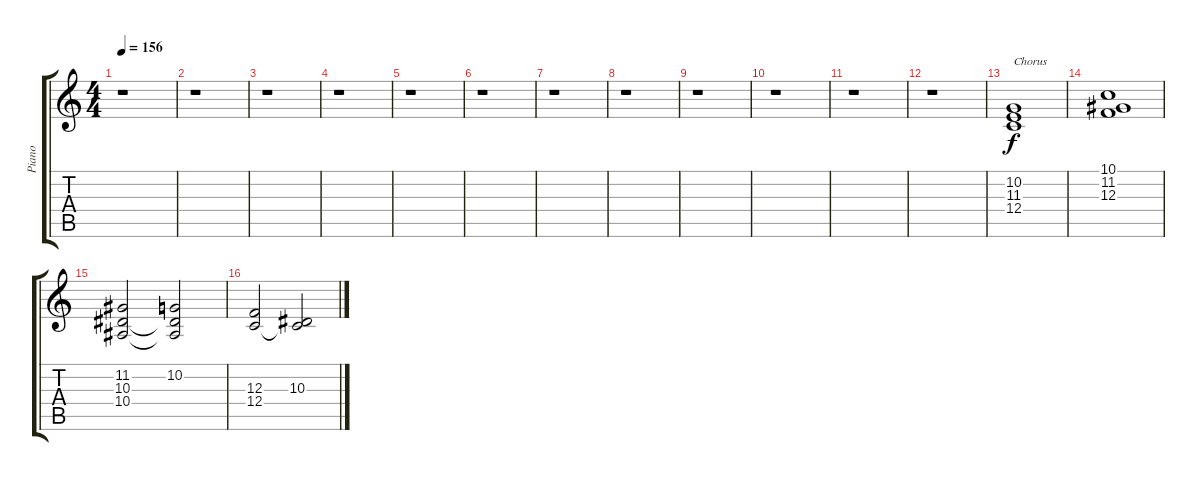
\track ("Piano " "Piano ") {instrument acousticgrandpiano}
\staff {score tabs}
\tuning (D4 A3 F3 C3 G2 C2) {hide}
\ts (4 4)
\tempo 156
\clef g2
\ks c
r.1{dy f} |
r.1 |
r.1 |
r.1 |
r.1 |
r.1 |
r.1 |
r.1 |
r.1 |
r.1 |
r.1 |
r.1 |
(10.2 11.3 12.4).1{txt "Chorus"} |
(10.1 11.2 12.3).1 |
(11.2 10.3 10.4).2 (10.2 10.3{t} 10.4{t}).2 |
(12.3 12.4).2 (10.3 12.4{t}).2
